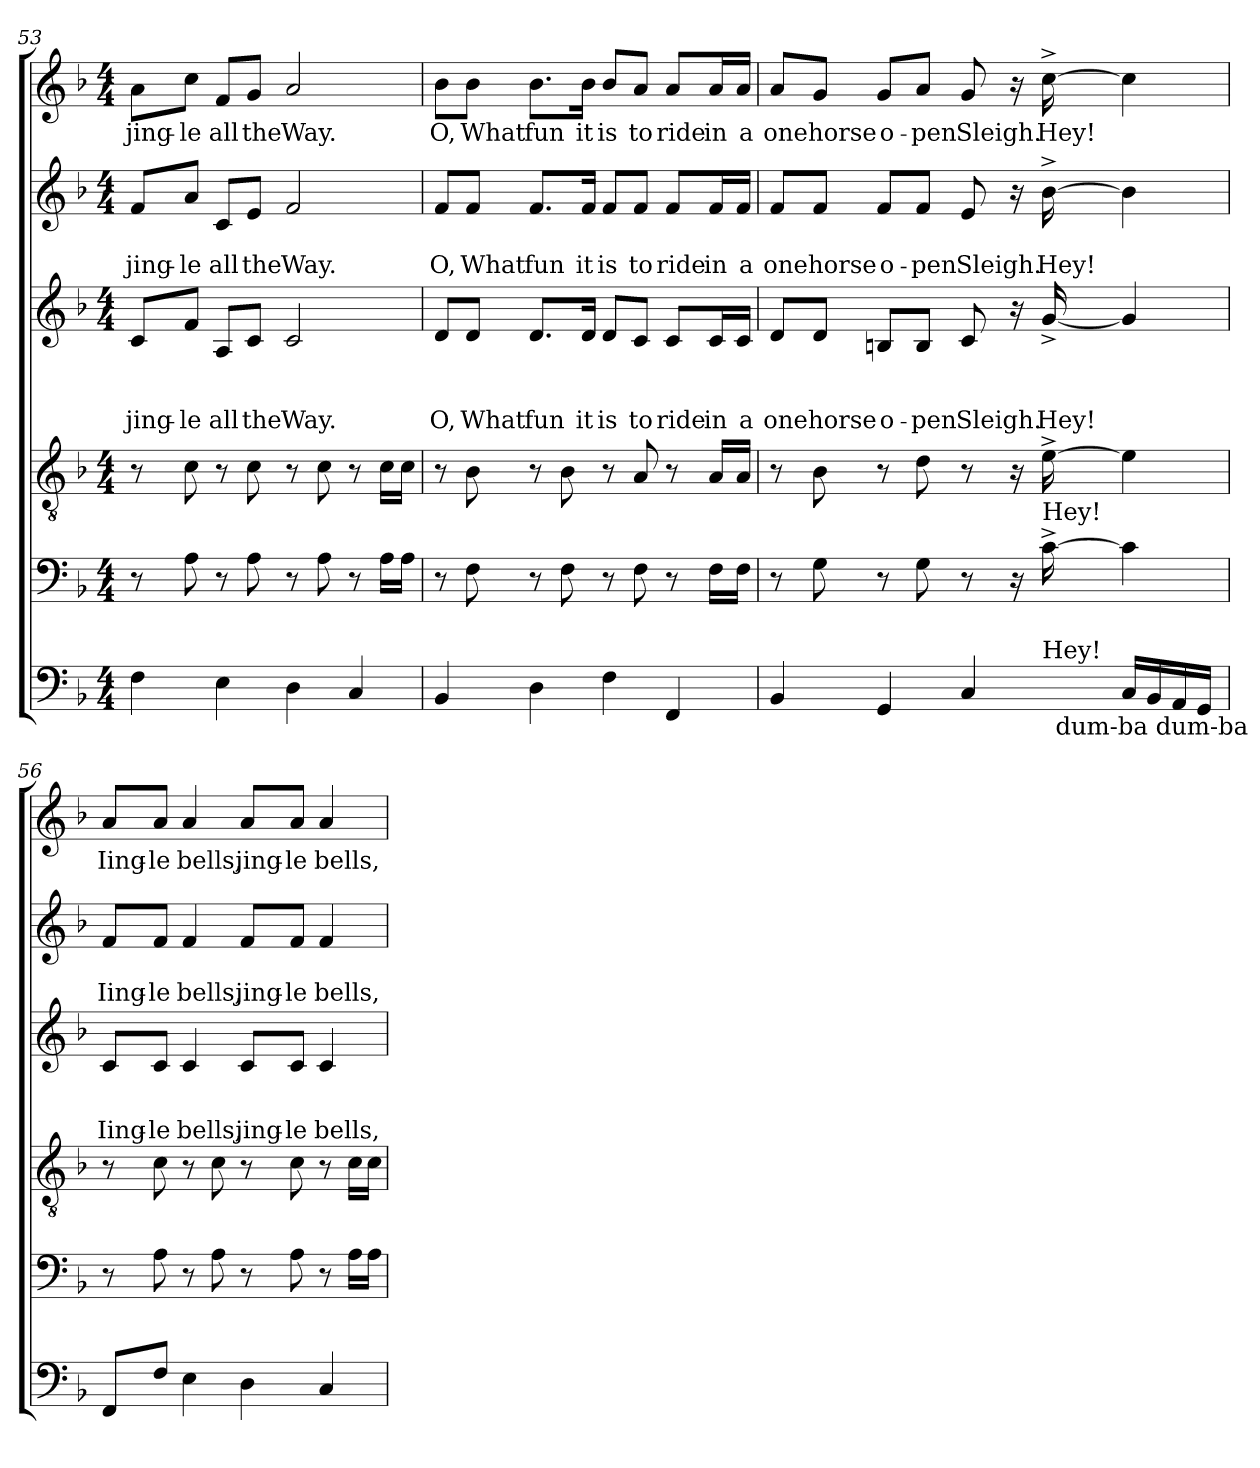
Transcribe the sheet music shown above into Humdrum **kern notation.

**kern	**kern	**kern	**kern	**text	**text	**text	**kern	**text	**text	**kern	**text
*part6	*part5	*part4	*part3	*part3	*part3	*part3	*part2	*part2	*part2	*part1	*part1
*staff6	*staff5	*staff4	*staff3	*staff3	*staff3	*staff3	*staff2	*staff2	*staff2	*staff1	*staff1
*clefF4	*clefF4	*clefGv2	*clefG2	*	*	*	*clefG2	*	*	*clefG2	*
*k[b-]	*k[b-]	*k[b-]	*k[b-]	*	*	*	*k[b-]	*	*	*k[b-]	*
*F:	*F:	*F:	*F:	*	*	*	*F:	*	*	*F:	*
*M4/4	*M4/4	*M4/4	*M4/4	*	*	*	*M4/4	*	*	*M4/4	*
=53	=53	=53	=53	=53	=53	=53	=53	=53	=53	=53	=53
!	!	!	!	!	!	!LO:LY:b	!	!	!LO:LY:b	!	!LO:LY:b
4F\	8r	8r	8c/L	.	.	jing-	8f/L	.	jing-	8a\L	jing-
!	!	!	!	!	!	!LO:LY:b:rj	!	!	!LO:LY:b:rj	!	!LO:LY:b:rj
.	8A\	8c\	8f/J	.	.	-le	8a/J	.	-le	8cc\J	-le
!	!	!	!	!	!	!LO:LY:b	!	!	!LO:LY:b	!	!LO:LY:b
4E\	8r	8r	8A/L	.	.	all	8c/L	.	all	8f/L	all
!	!	!	!	!	!	!LO:LY:b	!	!	!LO:LY:b	!	!LO:LY:b
.	8A\	8c\	8c/J	.	.	the	8e/J	.	the	8g/J	the
!	!	!	!	!	!	!LO:LY:b	!	!	!LO:LY:b	!	!LO:LY:b
4D\	8r	8r	2c/	.	.	Way.	2f/	.	Way.	2a/	Way.
.	8A\	8c\	.	.	.	.	.	.	.	.	.
4C/	8r	8r	.	.	.	.	.	.	.	.	.
.	16A\LL	16c\LL	.	.	.	.	.	.	.	.	.
.	16A\JJ	16c\JJ	.	.	.	.	.	.	.	.	.
=54	=54	=54	=54	=54	=54	=54	=54	=54	=54	=54	=54
!	!	!	!	!	!	!LO:LY:b	!	!	!LO:LY:b	!	!LO:LY:b
4BB-/	8r	8r	8d/L	.	.	O,	8f/L	.	O,	8b-\L	O,
!	!	!	!	!	!	!LO:LY:b	!	!	!LO:LY:b	!	!LO:LY:b
.	8F\	8B-\	8d/J	.	.	What	8f/J	.	What	8b-\J	What
!	!	!	!	!	!	!LO:LY:b	!	!	!LO:LY:b	!	!LO:LY:b
4D\	8r	8r	8.d/L	.	.	fun	8.f/L	.	fun	8.b-\L	fun
.	8F\	8B-\	.	.	.	.	.	.	.	.	.
!	!	!	!	!	!	!LO:LY:b	!	!	!LO:LY:b	!	!LO:LY:b
.	.	.	16d/Jk	.	.	it	16f/Jk	.	it	16b-\Jk	it
!	!	!	!	!	!	!LO:LY:b	!	!	!LO:LY:b	!	!LO:LY:b
4F\	8r	8r	8d/L	.	.	is	8f/L	.	is	8b-/L	is
!	!	!	!	!	!	!LO:LY:b	!	!	!LO:LY:b	!	!LO:LY:b
.	8F\	8A/	8c/J	.	.	to	8f/J	.	to	8a/J	to
!	!	!	!	!	!	!LO:LY:b	!	!	!LO:LY:b	!	!LO:LY:b
4FF/	8r	8r	8c/L	.	.	ride	8f/L	.	ride	8a/L	ride
!	!	!	!	!	!	!LO:LY:b	!	!	!LO:LY:b	!	!LO:LY:b
.	16F\LL	16A/LL	16c/L	.	.	in	16f/L	.	in	16a/L	in
!	!	!	!	!	!	!LO:LY:b	!	!	!LO:LY:b	!	!LO:LY:b
.	16F\JJ	16A/JJ	16c/JJ	.	.	a	16f/JJ	.	a	16a/JJ	a
!!LO:PB:g=z
=55	=55	=55	=55	=55	=55	=55	=55	=55	=55	=55	=55
!	!	!	!	!	!	!LO:LY:b	!	!	!LO:LY:b	!	!LO:LY:b
*^	*	*	*	*	*	*	*	*	*	*	*
*	*^	*	*	*	*	*	*	*	*	*	*	*
4BB-/	2ryy	2ryy	8r	8r	8d/L	.	.	one	8f/L	.	one	8a/L	one
!	!	!	!	!	!	!	!	!LO:LY:b	!	!	!LO:LY:b	!	!LO:LY:b
.	.	.	8G\	8B-\	8d/J	.	.	horse	8f/J	.	horse	8g/J	horse
!	!	!	!	!	!	!	!	!LO:LY:b	!	!	!LO:LY:b	!	!LO:LY:b
4GG/	.	.	8r	8r	8Bn/L	.	.	o-	8f/L	.	o-	8g/L	o-
!	!	!	!	!	!	!	!	!LO:LY:b	!	!	!LO:LY:b	!	!LO:LY:b
.	.	.	8G\	8d\	8B/J	.	.	-pen	8f/J	.	-pen	8a/J	-pen
!	!	!	!	!	!	!	!	!LO:LY:b	!	!	!LO:LY:b	!	!LO:LY:b
4C/	8.ryy	8..ryy	8r	8r	8c/	.	.	Sleigh.	8e/	.	Sleigh.	8g/	Sleigh.
.	.	.	16rC	16rA	16ra	.	.	.	16ra	.	.	16ra	.
!	!	!	!LO:TX:a:t=Hey!	!	!	!	!	!	!	!	!	!	!
!	!LO:TX:a:t=Hey!	!	!	!	!	!	!	!	!	!	!	!	!
!	!	!	!	!	!	!	!	!LO:LY:b	!	!	!LO:LY:b	!	!LO:LY:b
.	4ryy	.	[>16c^>\	[>16e^>\	[<16g^</	.	.	Hey!	[>16b-^>\	.	Hey!	[>16cc^>\	Hey!
!	!	!LO:TX:b:t=dum-ba dum-ba	!	!	!	!	!	!	!	!	!	!	!
.	.	4ryy	.	.	.	.	.	.	.	.	.	.	.
16C/LL	.	.	4c\]	4e\]	4g/]	.	.	.	4b-\]	.	.	4cc\]	.
16BB-/	.	.	.	.	.	.	.	.	.	.	.	.	.
16AA/	.	.	.	.	.	.	.	.	.	.	.	.	.
16GG/JJ	16ryy	.	.	.	.	.	.	.	.	.	.	.	.
.	.	32ryy	.	.	.	.	.	.	.	.	.	.	.
=56	=56	=56	=56	=56	=56	=56	=56	=56	=56	=56	=56	=56	=56
!LO:TX:b:t=dum	!	!	!	!	!	!	!	!	!	!	!	!	!
!	!	!	!	!	!	!	!	!LO:LY:b	!	!	!LO:LY:b	!	!LO:LY:b
*v	*v	*v	*	*	*	*	*	*	*	*	*	*	*
8FF/L	8r	8r	8c/L	.	.	Iing-	8f/L	.	Iing-	8a/L	Iing-
!	!	!	!	!	!	!LO:LY:b:rj	!	!	!LO:LY:b:rj	!	!LO:LY:b:rj
8F/J	8A\	8c\	8c/J	.	.	-le	8f/J	.	-le	8a/J	-le
!	!	!	!	!	!	!LO:LY:b	!	!	!LO:LY:b	!	!LO:LY:b
4E\	8r	8r	4c/	.	.	bells,	4f/	.	bells,	4a/	bells,
.	8A\	8c\	.	.	.	.	.	.	.	.	.
!	!	!	!	!	!	!LO:LY:b	!	!	!LO:LY:b	!	!LO:LY:b
4D\	8r	8r	8c/L	.	.	jing-	8f/L	.	jing-	8a/L	jing-
!	!	!	!	!	!	!LO:LY:b:rj	!	!	!LO:LY:b:rj	!	!LO:LY:b:rj
.	8A\	8c\	8c/J	.	.	-le	8f/J	.	-le	8a/J	-le
!	!	!	!	!	!	!LO:LY:b	!	!	!LO:LY:b	!	!LO:LY:b
4C/	8r	8r	4c/	.	.	bells,	4f/	.	bells,	4a/	bells,
.	16A\LL	16c\LL	.	.	.	.	.	.	.	.	.
.	16A\JJ	16c\JJ	.	.	.	.	.	.	.	.	.
=	=	=	=	=	=	=	=	=	=	=	=
*-	*-	*-	*-	*-	*-	*-	*-	*-	*-	*-	*-
